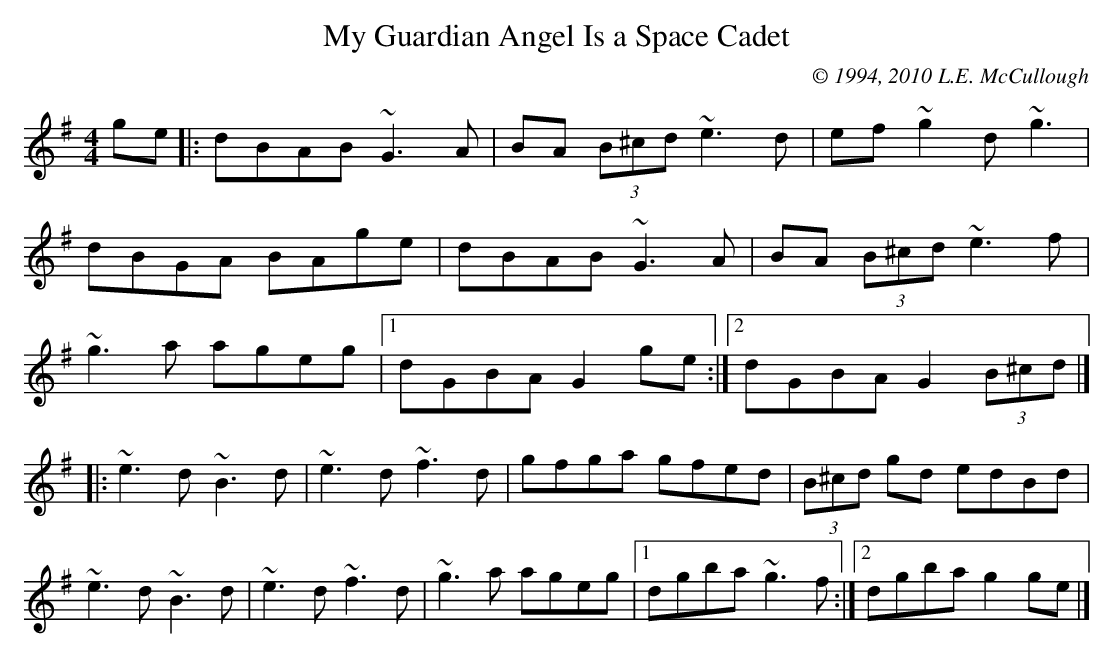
X:1
T:My Guardian Angel Is a Space Cadet
C:© 1994, 2010 L.E. McCullough
M:4/4
L:1/8
K:G
ge|:dBAB ~G3A|BA (3B^cd ~e3d|ef~g2 d~g3|
dBGA BAge|dBAB ~G3A|BA (3B^cd ~e3f|
~g3a ageg|1 dGBA G2ge:|2 dGBA G2 (3B^cd|]
|:~e3d ~B3d|~e3d ~f3d|gfga gfed|(3B^cd gd edBd|
~e3d ~B3d|~e3d ~f3d|~g3a ageg|1 dgba ~g3f:|2 dgba g2ge|]
